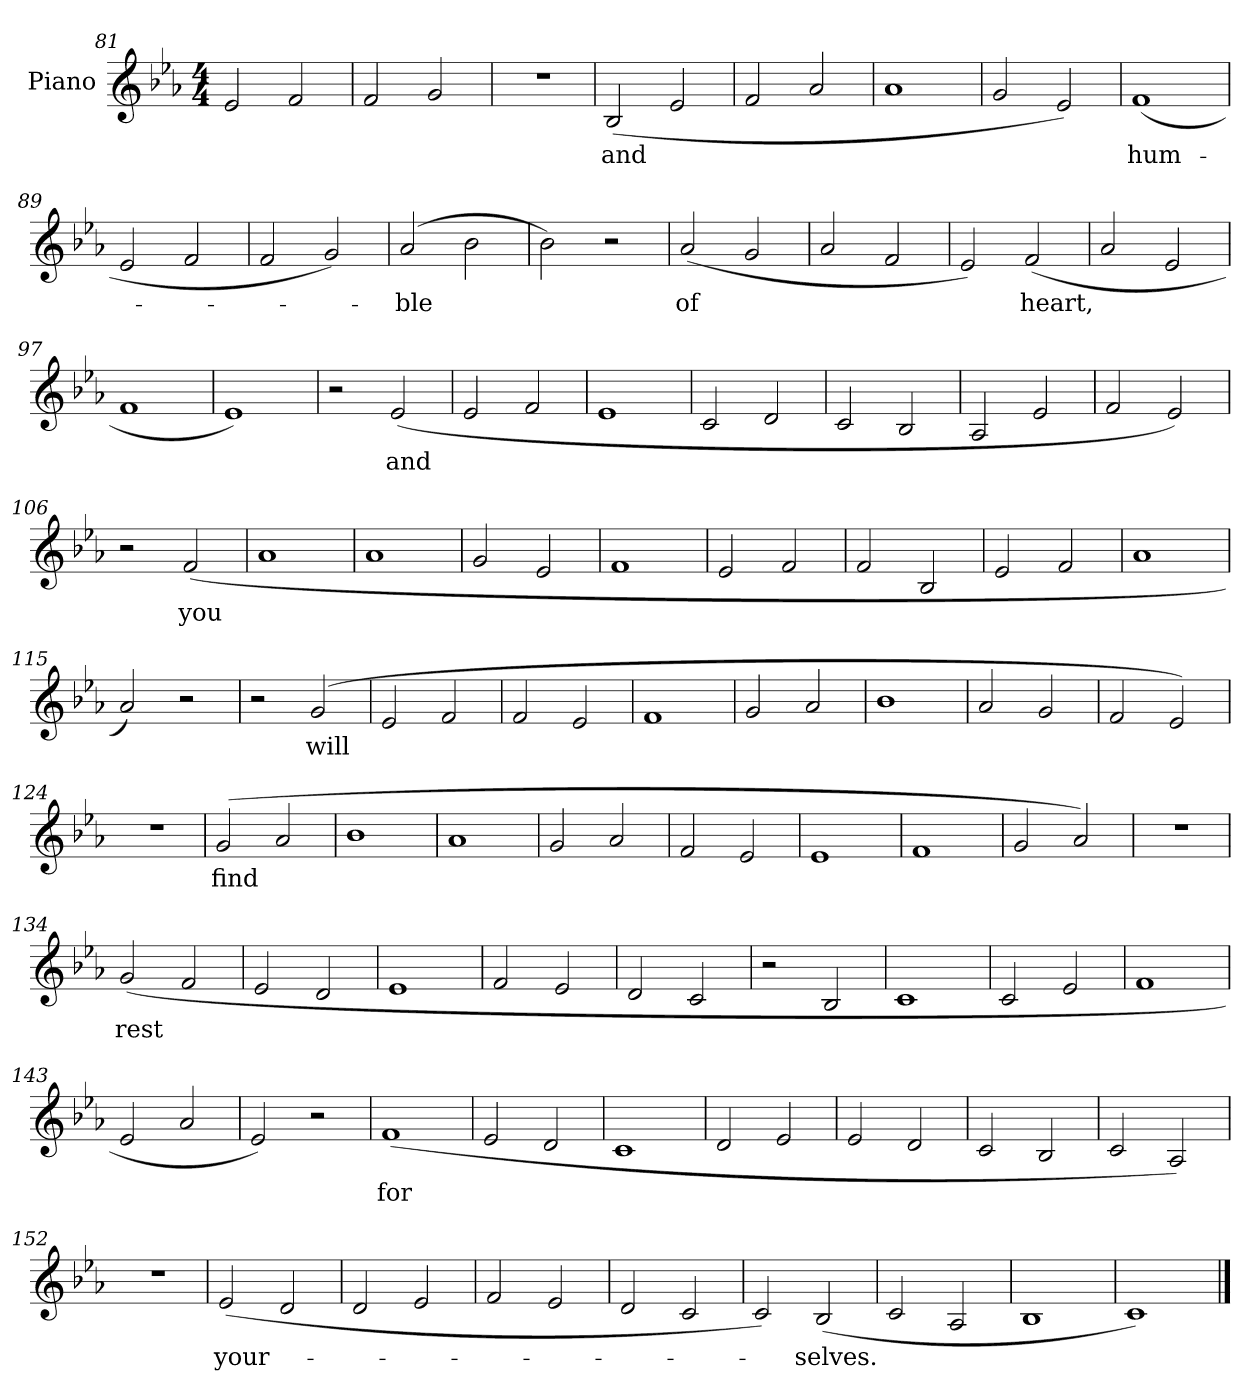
**kern	**text
*part1	*part1
*staff1	*staff1
*I"Piano	*
*I'Pno.	*
*clefG2	*
*k[b-e-a-]	*
*M4/4	*
=81	=81
2e-/	.
2f/	.
=82	=82
2f/	.
2g/	.
=83	=83
1r	.
=84	=84
!	!LO:LY:b
(>2B-/	and
2e-/	.
=85	=85
2f/	.
2a-/	.
=86	=86
1a-	.
=87	=87
2g/	.
2e-/)	.
!!LO:LB:g=z
=88	=88
!	!LO:LY:b
(1f	hum-
=89	=89
2e-/	.
2f/	.
=90	=90
2f/	.
2g/)	.
=91	=91
!	!LO:LY:b
(2a-/	-ble
2b-\	.
=92	=92
2b-\)	.
2r	.
=93	=93
!	!LO:LY:b
(2a-/	of
2g/	.
=94	=94
2a-/	.
2f/	.
=95	=95
2e-/)	.
!	!LO:LY:b
(>2f/	heart,
=96	=96
2a-/	.
2e-/	.
=97	=97
1f	.
=98	=98
1e-)	.
!!LO:PB:g=z
=99	=99
2r	.
!	!LO:LY:b
(>2e-/	and
=100	=100
2e-/	.
2f/	.
=101	=101
1e-	.
=102	=102
2c/	.
2d/	.
=103	=103
2c/	.
2B-/	.
=104	=104
2A-/	.
2e-/	.
=105	=105
2f/	.
2e-/)	.
=106	=106
2r	.
!	!LO:LY:b
(>2f/	you
=107	=107
1a-	.
=108	=108
1a-	.
=109	=109
2g/	.
2e-/	.
!!LO:LB:g=z
=110	=110
1f	.
=111	=111
2e-/	.
2f/	.
=112	=112
2f/	.
2B-/	.
=113	=113
2e-/	.
2f/	.
=114	=114
1a-	.
=115	=115
2a-/)	.
2r	.
=116	=116
2r	.
!	!LO:LY:b
(<2g/	will
=117	=117
2e-/	.
2f/	.
=118	=118
2f/	.
2e-/	.
=119	=119
1f	.
=120	=120
2g/	.
2a-/	.
!!LO:LB:g=z
=121	=121
1b-	.
=122	=122
2a-/	.
2g/	.
=123	=123
2f/	.
2e-/)	.
=124	=124
1r	.
=125	=125
!	!LO:LY:b
(>2g/	find
2a-/	.
=126	=126
1b-	.
=127	=127
1a-	.
=128	=128
2g/	.
2a-/	.
=129	=129
2f/	.
2e-/	.
=130	=130
1e-	.
=131	=131
1f	.
!!LO:LB:g=z
=132	=132
2g/	.
2a-/)	.
=133	=133
1r	.
=134	=134
!	!LO:LY:b
(2g/	rest
2f/	.
=135	=135
2e-/	.
2d/	.
=136	=136
1e-	.
=137	=137
2f/	.
2e-/	.
=138	=138
2d/	.
2c/	.
=139	=139
2r	.
2B-/	.
=140	=140
1c	.
=141	=141
2c/	.
2e-/	.
=142	=142
1f	.
!!LO:LB:g=z
=143	=143
2e-/	.
2a-/	.
=144	=144
2e-/)	.
2r	.
=145	=145
!	!LO:LY:b
(1f	for
=146	=146
2e-/	.
2d/	.
=147	=147
1c	.
=148	=148
2d/	.
2e-/	.
=149	=149
2e-/	.
2d/	.
=150	=150
2c/	.
2B-/	.
=151	=151
2c/	.
2A-/)	.
=152	=152
1r	.
=153	=153
!	!LO:LY:b
(2e-/	your-
2d/	.
!!LO:LB:g=z
=154	=154
2d/	.
2e-/	.
=155	=155
2f/	.
2e-/	.
=156	=156
2d/	.
2c/	.
=157	=157
2c/)	.
!	!LO:LY:b
(>2B-/	-selves.
=158	=158
2c/	.
2A-/	.
=159	=159
1B-	.
=160	=160
1c)	.
==	==
*-	*-
